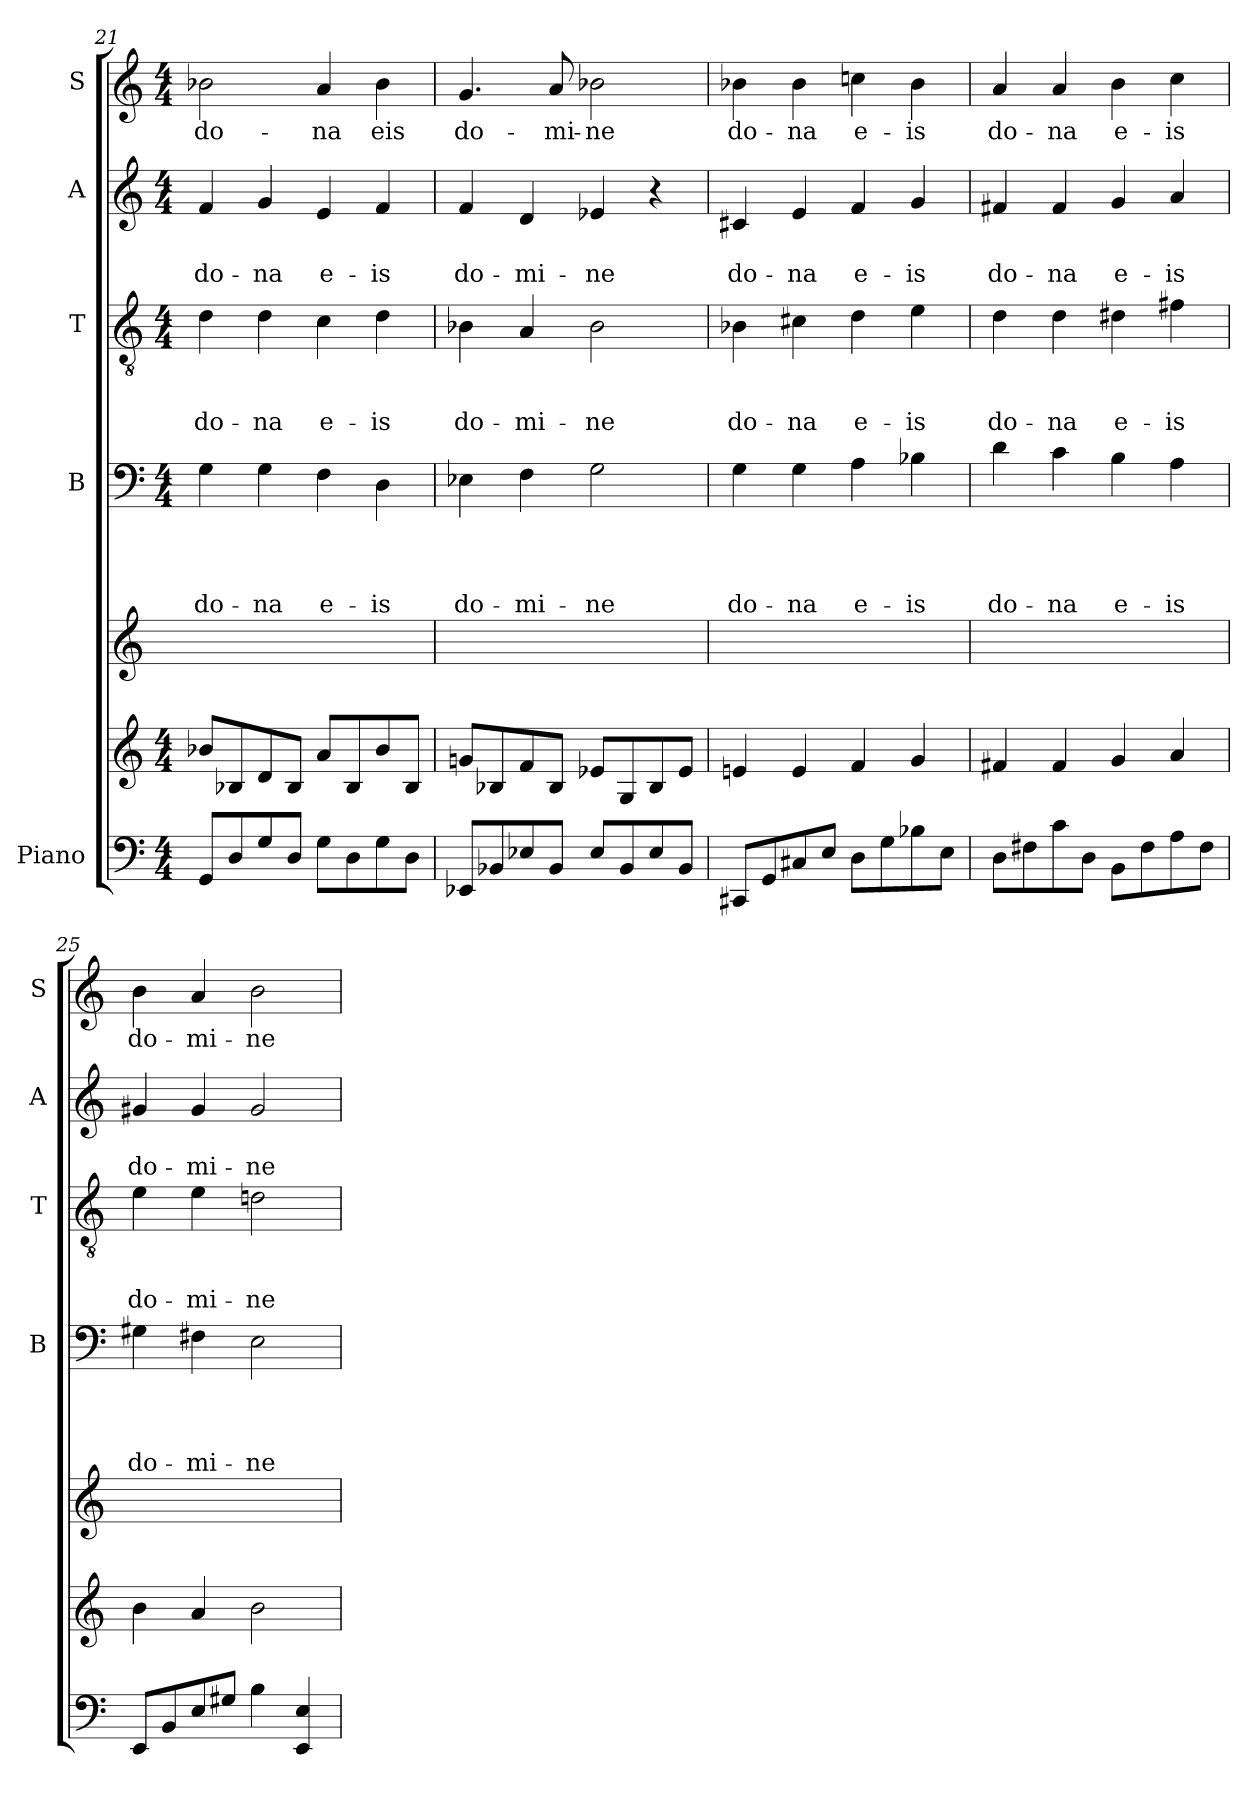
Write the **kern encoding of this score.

**kern	**kern	**kern	**kern	**text	**text	**text	**text	**kern	**text	**text	**text	**kern	**text	**text	**kern	**text
*part6	*part6	*part5	*part4	*part4	*part4	*part4	*part4	*part3	*part3	*part3	*part3	*part2	*part2	*part2	*part1	*part1
*staff7	*staff6	*staff5	*staff4	*staff4	*staff4	*staff4	*staff4	*staff3	*staff3	*staff3	*staff3	*staff2	*staff2	*staff2	*staff1	*staff1
*I"Piano	*	*	*I"B	*	*	*	*	*I"T	*	*	*	*I"A	*	*	*I"S	*
*	*	*	*I'B	*	*	*	*	*I'T	*	*	*	*I'A	*	*	*I'S	*
*clefF4	*clefG2	*clefG2	*clefF4	*	*	*	*	*clefGv2	*	*	*	*clefG2	*	*	*clefG2	*
*k[]	*k[]	*k[]	*k[]	*	*	*	*	*k[]	*	*	*	*k[]	*	*	*k[]	*
*a:	*a:	*a:	*a:	*	*	*	*	*a:	*	*	*	*a:	*	*	*a:	*
*M4/4	*M4/4	*	*M4/4	*	*	*	*	*M4/4	*	*	*	*M4/4	*	*	*M4/4	*
=21	=21	=21	=21	=21	=21	=21	=21	=21	=21	=21	=21	=21	=21	=21	=21	=21
!	!	!	!	!	!	!	!LO:LY:b	!	!	!	!LO:LY:b	!	!	!LO:LY:b	!	!LO:LY:b
8GG/L	8b-X/L	1ryy	4G\	.	.	.	do-	4d\	.	.	do-	4f/	.	do-	2b-X\	do-
8D/	8B-X/	.	.	.	.	.	.	.	.	.	.	.	.	.	.	.
!	!	!	!	!	!	!	!LO:LY:b	!	!	!	!LO:LY:b	!	!	!LO:LY:b	!	!
8G/	8d/	.	4G\	.	.	.	-na	4d\	.	.	-na	4g/	.	-na	.	.
8D/J	8B-/J	.	.	.	.	.	.	.	.	.	.	.	.	.	.	.
!	!	!	!	!	!	!	!LO:LY:b	!	!	!	!LO:LY:b	!	!	!LO:LY:b	!	!LO:LY:b
8G\L	8a/L	.	4F\	.	.	.	e-	4c\	.	.	e-	4e/	.	e-	4a/	-na
8D\	8B-/	.	.	.	.	.	.	.	.	.	.	.	.	.	.	.
!	!	!	!	!	!	!	!LO:LY:b	!	!	!	!LO:LY:b	!	!	!LO:LY:b	!	!LO:LY:b
8G\	8b-/	.	4D\	.	.	.	-is	4d\	.	.	-is	4f/	.	-is	4b-\	eis
8D\J	8B-/J	.	.	.	.	.	.	.	.	.	.	.	.	.	.	.
!!LO:PB:g=z
=22	=22	=22	=22	=22	=22	=22	=22	=22	=22	=22	=22	=22	=22	=22	=22	=22
!	!	!	!	!	!	!	!LO:LY:b	!	!	!	!LO:LY:b	!	!	!LO:LY:b	!	!LO:LY:b
8EE-X/L	8gni/L	1ryy	4E-X\	.	.	.	do-	4B-X\	.	.	do-	4f/	.	do-	4.g/	do-
8BB-X/	8B-X/	.	.	.	.	.	.	.	.	.	.	.	.	.	.	.
!	!	!	!	!	!	!	!LO:LY:b	!	!	!	!LO:LY:b	!	!	!LO:LY:b	!	!
8E-X/	8f/	.	4F\	.	.	.	-mi-	4A/	.	.	-mi-	4d/	.	-mi-	.	.
!	!	!	!	!	!	!	!	!	!	!	!	!	!	!	!	!LO:LY:b
8BB-/J	8B-/J	.	.	.	.	.	.	.	.	.	.	.	.	.	8a/	-mi-
!	!	!	!	!	!	!	!LO:LY:b	!	!	!	!LO:LY:b	!	!	!LO:LY:b	!	!LO:LY:b
8E-/L	8e-X/L	.	2G\	.	.	.	-ne	2B-\	.	.	-ne	4e-X/	.	-ne	2b-X\	-ne
8BB-/	8G/	.	.	.	.	.	.	.	.	.	.	.	.	.	.	.
8E-/	8B-/	.	.	.	.	.	.	.	.	.	.	4r	.	.	.	.
8BB-/J	8e-/J	.	.	.	.	.	.	.	.	.	.	.	.	.	.	.
=23	=23	=23	=23	=23	=23	=23	=23	=23	=23	=23	=23	=23	=23	=23	=23	=23
!	!	!	!	!	!	!	!LO:LY:b	!	!	!	!LO:LY:b	!	!	!LO:LY:b	!	!LO:LY:b
8CC#X/L	4eni/	1ryy	4G\	.	.	.	do-	4B-X\	.	.	do-	4c#X/	.	do-	4b-X\	do-
8GG/	.	.	.	.	.	.	.	.	.	.	.	.	.	.	.	.
!	!	!	!	!	!	!	!LO:LY:b	!	!	!	!LO:LY:b	!	!	!LO:LY:b	!	!LO:LY:b
8C#X/	4e/	.	4G\	.	.	.	-na	4c#X\	.	.	-na	4e/	.	-na	4b-\	-na
8E/J	.	.	.	.	.	.	.	.	.	.	.	.	.	.	.	.
!	!	!	!	!	!	!	!LO:LY:b	!	!	!	!LO:LY:b	!	!	!LO:LY:b	!	!LO:LY:b
8D\L	4f/	.	4A\	.	.	.	e-	4d\	.	.	e-	4f/	.	e-	4ccni\	e-
8G\	.	.	.	.	.	.	.	.	.	.	.	.	.	.	.	.
!	!	!	!	!	!	!	!LO:LY:b	!	!	!	!LO:LY:b	!	!	!LO:LY:b	!	!LO:LY:b
8B-X\	4g/	.	4B-X\	.	.	.	-is	4e\	.	.	-is	4g/	.	-is	4b-\	-is
8E\J	.	.	.	.	.	.	.	.	.	.	.	.	.	.	.	.
=24	=24	=24	=24	=24	=24	=24	=24	=24	=24	=24	=24	=24	=24	=24	=24	=24
!	!	!	!	!	!	!	!LO:LY:b	!	!	!	!LO:LY:b	!	!	!LO:LY:b	!	!LO:LY:b
8D\L	4f#X/	1ryy	4d\	.	.	.	do-	4d\	.	.	do-	4f#X/	.	do-	4a/	do-
8F#X\	.	.	.	.	.	.	.	.	.	.	.	.	.	.	.	.
!	!	!	!	!	!	!	!LO:LY:b	!	!	!	!LO:LY:b	!	!	!LO:LY:b	!	!LO:LY:b
8c\	4f#/	.	4c\	.	.	.	-na	4d\	.	.	-na	4f#/	.	-na	4a/	-na
8D\J	.	.	.	.	.	.	.	.	.	.	.	.	.	.	.	.
!	!	!	!	!	!	!	!LO:LY:b	!	!	!	!LO:LY:b	!	!	!LO:LY:b	!	!LO:LY:b
8BB\L	4g/	.	4B\	.	.	.	e-	4d#X\	.	.	e-	4g/	.	e-	4b\	e-
8F#\	.	.	.	.	.	.	.	.	.	.	.	.	.	.	.	.
!	!	!	!	!	!	!	!LO:LY:b	!	!	!	!LO:LY:b	!	!	!LO:LY:b	!	!LO:LY:b
8A\	4a/	.	4A\	.	.	.	-is	4f#X\	.	.	-is	4a/	.	-is	4cc\	-is
8F#\J	.	.	.	.	.	.	.	.	.	.	.	.	.	.	.	.
=25	=25	=25	=25	=25	=25	=25	=25	=25	=25	=25	=25	=25	=25	=25	=25	=25
!	!	!	!	!	!	!	!LO:LY:b	!	!	!	!LO:LY:b	!	!	!LO:LY:b	!	!LO:LY:b
8EE/L	4b\	1ryy	4G#X\	.	.	.	do-	4e\	.	.	do-	4g#X/	.	do-	4b\	do-
8BB/	.	.	.	.	.	.	.	.	.	.	.	.	.	.	.	.
!	!	!	!	!	!	!	!LO:LY:b	!	!	!	!LO:LY:b	!	!	!LO:LY:b	!	!LO:LY:b
8E/	4a/	.	4F#X\	.	.	.	-mi-	4e\	.	.	-mi-	4g#/	.	-mi-	4a/	-mi-
8G#X/J	.	.	.	.	.	.	.	.	.	.	.	.	.	.	.	.
!	!	!	!	!	!	!	!LO:LY:b	!	!	!	!LO:LY:b	!	!	!LO:LY:b	!	!LO:LY:b
4B\	2b\	.	2E\	.	.	.	-ne	2dni\	.	.	-ne	2g#/	.	-ne	2b\	-ne
4EE/ 4E/	.	.	.	.	.	.	.	.	.	.	.	.	.	.	.	.
=	=	=	=	=	=	=	=	=	=	=	=	=	=	=	=	=
*-	*-	*-	*-	*-	*-	*-	*-	*-	*-	*-	*-	*-	*-	*-	*-	*-
